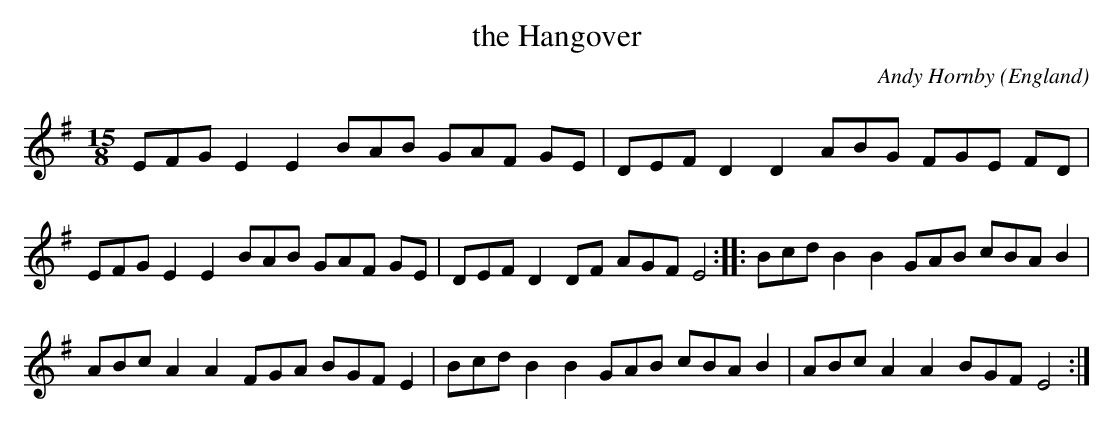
X:1
T:the Hangover
C:Andy Hornby
M:15/8
O:England
K:E min
EFG E2E2 BAB GAF GE | DEF D2D2 ABG FGE FD |\
EFG E2E2 BAB GAF GE | DEF D2DF AGF E4 ::\
Bcd B2B2 GAB cBA B2 | ABc A2A2 FGA BGF E2 |\
Bcd B2B2 GAB cBA B2 | ABc A2A2 BGF E4 :|
